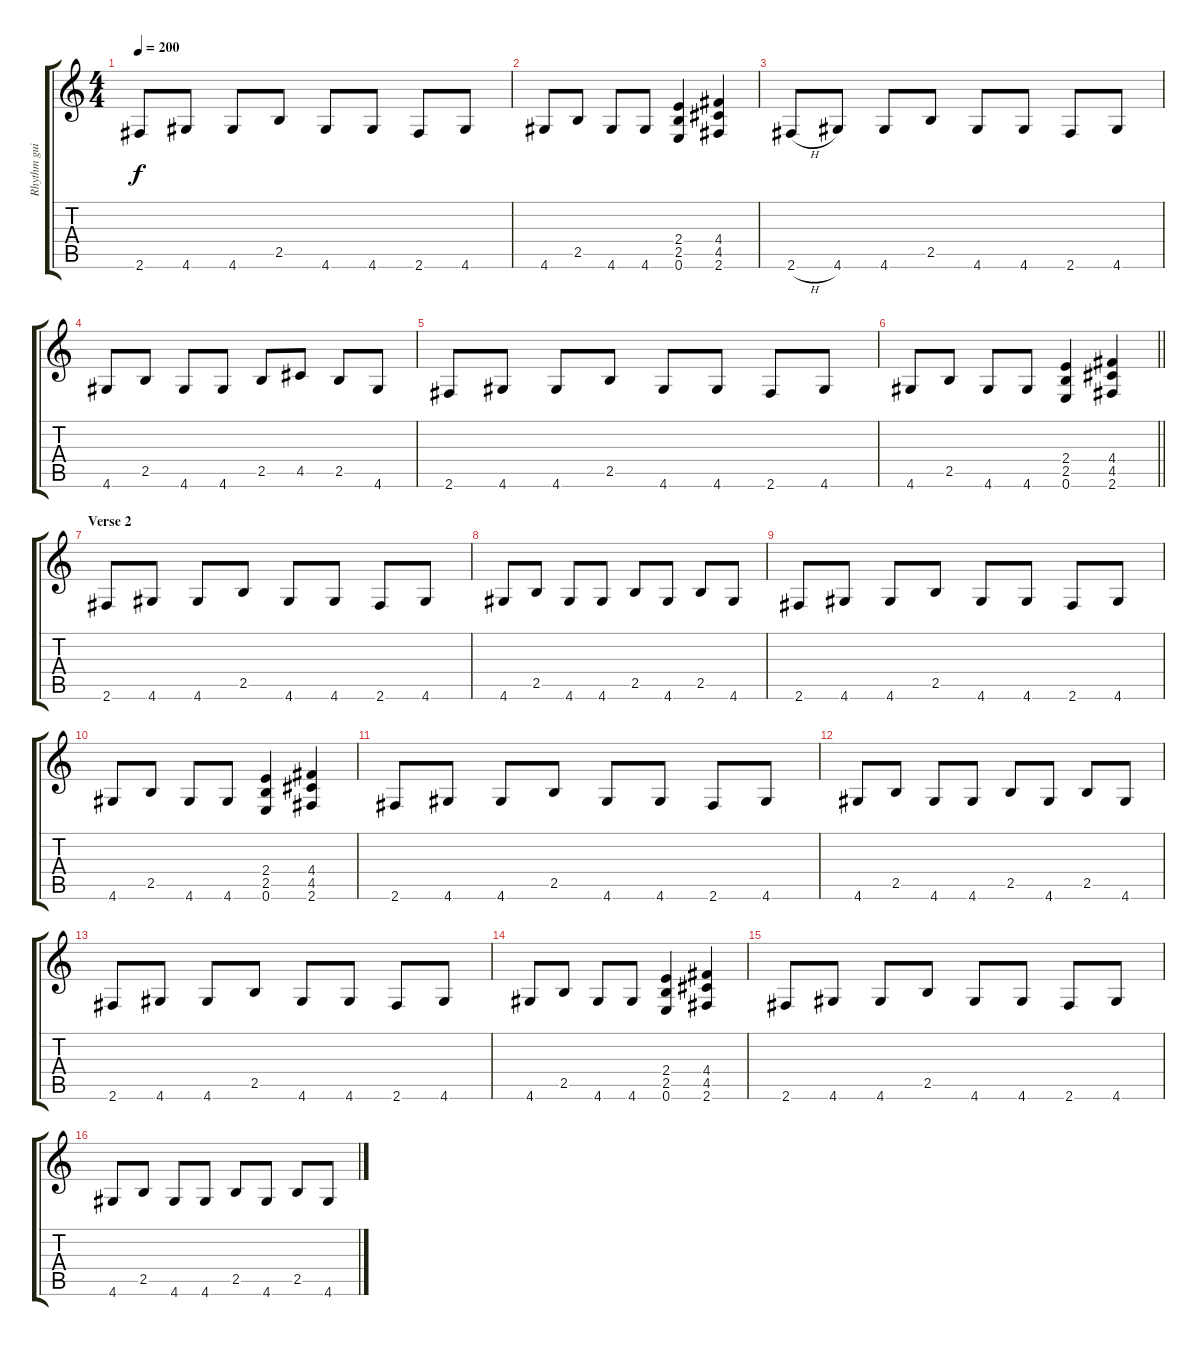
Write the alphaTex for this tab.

\track ("Rhythm guitar 2" "Rhythm gui") {instrument distortionguitar}
\staff {score tabs}
\tuning (E4 B3 G3 D3 A2 E2) {hide}
\ts (4 4)
\tempo 200
\clef g2
\ks c
2.6.8{dy f} 4.6.8 4.6.8 2.5.8 4.6.8 4.6.8 2.6.8 4.6.8 |
4.6.8 2.5.8 4.6.8 4.6.8 (2.4 2.5 0.6).4 (4.4 4.5 2.6).4 |
2.6{h}.8 4.6.8 4.6.8 2.5.8 4.6.8 4.6.8 2.6.8 4.6.8 |
4.6.8 2.5.8 4.6.8 4.6.8 2.5.8 4.5.8 2.5.8 4.6.8 |
2.6.8 4.6.8 4.6.8 2.5.8 4.6.8 4.6.8 2.6.8 4.6.8 |
\barLineRight lightlight
4.6.8 2.5.8 4.6.8 4.6.8 (2.4 2.5 0.6).4 (4.4 4.5 2.6).4 |
\section ("" "Verse 2")
2.6.8 4.6.8 4.6.8 2.5.8 4.6.8 4.6.8 2.6.8 4.6.8 |
4.6.8 2.5.8 4.6.8 4.6.8 2.5.8 4.6.8 2.5.8 4.6.8 |
2.6.8 4.6.8 4.6.8 2.5.8 4.6.8 4.6.8 2.6.8 4.6.8 |
4.6.8 2.5.8 4.6.8 4.6.8 (2.4 2.5 0.6).4 (4.4 4.5 2.6).4 |
2.6.8 4.6.8 4.6.8 2.5.8 4.6.8 4.6.8 2.6.8 4.6.8 |
4.6.8 2.5.8 4.6.8 4.6.8 2.5.8 4.6.8 2.5.8 4.6.8 |
2.6.8 4.6.8 4.6.8 2.5.8 4.6.8 4.6.8 2.6.8 4.6.8 |
4.6.8 2.5.8 4.6.8 4.6.8 (2.4 2.5 0.6).4 (4.4 4.5 2.6).4 |
2.6.8 4.6.8 4.6.8 2.5.8 4.6.8 4.6.8 2.6.8 4.6.8 |
4.6.8 2.5.8 4.6.8 4.6.8 2.5.8 4.6.8 2.5.8 4.6.8
